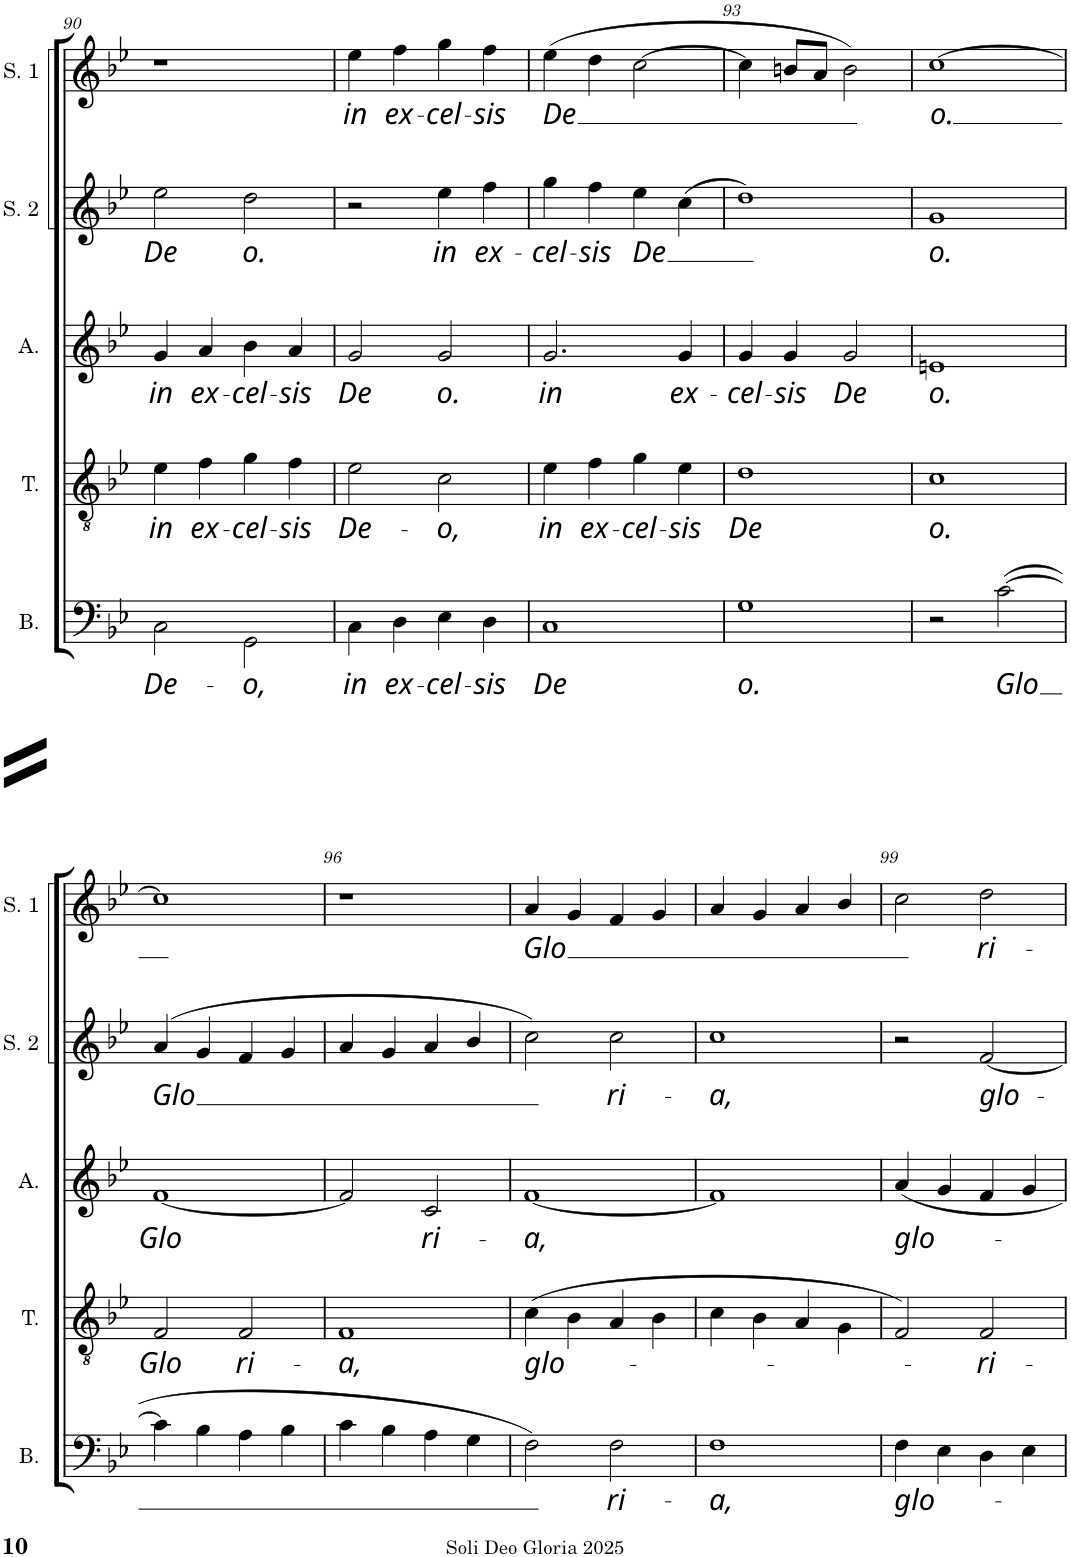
**kern	**text	**kern	**text	**kern	**text	**kern	**text	**kern	**text
*part5	*part5	*part4	*part4	*part3	*part3	*part2	*part2	*part1	*part1
*staff5	*staff5	*staff4	*staff4	*staff3	*staff3	*staff2	*staff2	*staff1	*staff1
*I"Basse	*	*I"Ténor	*	*I"Alto	*	*I"Soprano 2	*	*I"Soprano 1	*
*I'B.	*	*I'T.	*	*I'A.	*	*I'S. 2	*	*I'S. 1	*
!!LO:PB:g=z
*clefF4	*	*clefGv2	*	*clefG2	*	*clefG2	*	*clefG2	*
*k[b-e-]	*	*k[b-e-]	*	*k[b-e-]	*	*k[b-e-]	*	*k[b-e-]	*
*M2/2	*	*M2/2	*	*M2/2	*	*M2/2	*	*M2/2	*
*met(c|)	*	*met(c|)	*	*met(c|)	*	*met(c|)	*	*met(c|)	*
=90	=90	=90	=90	=90	=90	=90	=90	=90	=90
!	!LO:LY:b	!	!LO:LY:b	!	!LO:LY:b	!	!LO:LY:b	!	!
2C\	De-	4e-\	in	4g/	in	2ee-\	De	1r	.
!	!	!	!LO:LY:b	!	!LO:LY:b	!	!	!	!
.	.	4f\	ex-	4a/	ex-	.	.	.	.
!	!LO:LY:b	!	!LO:LY:b	!	!LO:LY:b	!	!LO:LY:b	!	!
2GG\	-o,	4g\	-cel-	4b-\	-cel-	2dd\	o.	.	.
!	!	!	!LO:LY:b	!	!LO:LY:b	!	!	!	!
.	.	4f\	-sis	4a/	-sis	.	.	.	.
=91	=91	=91	=91	=91	=91	=91	=91	=91	=91
!	!LO:LY:b	!	!LO:LY:b	!	!LO:LY:b	!	!	!	!LO:LY:b
4C\	in	2e-\	De-	2g/	De	2r	.	4ee-\	in
!	!LO:LY:b	!	!	!	!	!	!	!	!LO:LY:b
4D\	ex-	.	.	.	.	.	.	4ff\	ex-
!	!LO:LY:b	!	!LO:LY:b	!	!LO:LY:b	!	!LO:LY:b	!	!LO:LY:b
4E-\	-cel-	2c\	-o,	2g/	o.	4ee-\	in	4gg\	-cel-
!	!LO:LY:b	!	!	!	!	!	!LO:LY:b	!	!LO:LY:b
4D\	-sis	.	.	.	.	4ff\	ex-	4ff\	-sis
=92	=92	=92	=92	=92	=92	=92	=92	=92	=92
!	!LO:LY:b	!	!LO:LY:b	!	!LO:LY:b	!	!LO:LY:b	!	!LO:LY:b
1C	De	4e-\	in	2.g/	in	4gg\	-cel-	(4ee-\	De
!	!	!	!LO:LY:b	!	!	!	!LO:LY:b	!	!
.	.	4f\	ex-	.	.	4ff\	-sis	4dd\	.
!	!	!	!LO:LY:b	!	!	!	!LO:LY:b	!	!
.	.	4g\	-cel-	.	.	4ee-\	De	[>2cc\	.
!	!	!	!LO:LY:b	!	!LO:LY:b	!	!	!	!
.	.	4e-\	-sis	4g/	ex-	(4cc\	.	.	.
=93	=93	=93	=93	=93	=93	=93	=93	=93	=93
!	!LO:LY:b	!	!LO:LY:b	!	!LO:LY:b	!	!	!	!
1G	o.	1d	De	4g/	-cel-	1dd)	.	4cc\]	.
!	!	!	!	!	!LO:LY:b	!	!	!	!
.	.	.	.	4g/	-sis	.	.	8bn/L	.
.	.	.	.	.	.	.	.	8a/J	.
!	!	!	!	!	!LO:LY:b	!	!	!	!
.	.	.	.	2g/	De	.	.	2b\)	.
=94	=94	=94	=94	=94	=94	=94	=94	=94	=94
!	!	!	!LO:LY:b	!	!LO:LY:b	!	!LO:LY:b	!	!LO:LY:b
2r	.	1c	o.	1en	o.	1g	o.	[>1cc	o.
!	!LO:LY:b	!	!	!	!	!	!	!	!
([>2c\	Glo	.	.	.	.	.	.	.	.
!!LO:LB:g=z
=95	=95	=95	=95	=95	=95	=95	=95	=95	=95
!	!	!	!LO:LY:b	!	!LO:LY:b	!	!LO:LY:b	!	!
4c\]	.	2F/	Glo	[1f	Glo	(4a/	Glo	1cc]	.
4B-\	.	.	.	.	.	4g/	.	.	.
!	!	!	!LO:LY:b	!	!	!	!	!	!
4A\	.	2F/	ri-	.	.	4f/	.	.	.
4B-\	.	.	.	.	.	4g/	.	.	.
=96	=96	=96	=96	=96	=96	=96	=96	=96	=96
!	!	!	!LO:LY:b	!	!	!	!	!	!
4c\	.	1F	-a,	2f/]	.	4a/	.	1r	.
4B-\	.	.	.	.	.	4g/	.	.	.
!	!	!	!	!	!LO:LY:b	!	!	!	!
4A\	.	.	.	2c/	ri-	4a/	.	.	.
4G\	.	.	.	.	.	4b-/	.	.	.
=97	=97	=97	=97	=97	=97	=97	=97	=97	=97
!	!	!	!LO:LY:b	!	!LO:LY:b	!	!	!	!LO:LY:b
2F\)	.	(4c\	glo-	[1f	-a,	2cc\)	.	4a/	Glo
.	.	4B-\	.	.	.	.	.	4g/	.
!	!LO:LY:b	!	!	!	!	!	!LO:LY:b	!	!
2F\	ri-	4A/	.	.	.	2cc\	ri-	4f/	.
.	.	4B-\	.	.	.	.	.	4g/	.
=98	=98	=98	=98	=98	=98	=98	=98	=98	=98
!	!LO:LY:b	!	!	!	!	!	!LO:LY:b	!	!
1F	-a,	4c\	.	1f]	.	1cc	-a,	4a/	.
.	.	4B-\	.	.	.	.	.	4g/	.
.	.	4A/	.	.	.	.	.	4a/	.
.	.	4G\	.	.	.	.	.	4b-/	.
=99	=99	=99	=99	=99	=99	=99	=99	=99	=99
!	!LO:LY:b	!	!	!	!LO:LY:b	!	!	!	!
4F\	glo-	2F/)	.	4a/	glo-	2r	.	2cc\	.
4E-\	.	.	.	4g/	.	.	.	.	.
!	!	!	!LO:LY:b	!	!	!	!LO:LY:b	!	!LO:LY:b
4D\	.	2F/	-ri-	4f/	.	[2f/	glo-	2dd\	ri-
4E-\	.	.	.	4g/	.	.	.	.	.
=	=	=	=	=	=	=	=	=	=
*-	*-	*-	*-	*-	*-	*-	*-	*-	*-
